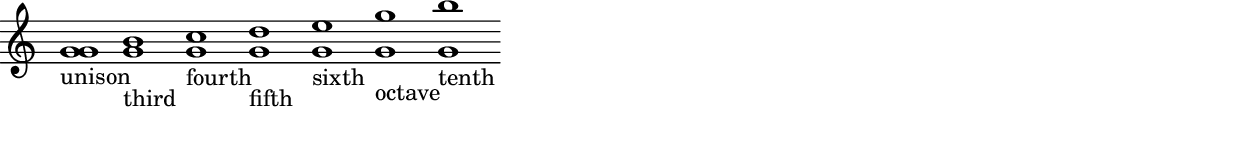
%% Generated by lilypond-book.py
%% Options: [exampleindent=10.16\mm,fragment,indent=0\mm,line-width=13.0\cm,notime,quote,relative=2]
\include "lilypond-book-preamble.ly"


% ****************************************************************
% Start cut-&-pastable-section
% ****************************************************************



\paper {
  indent = 0\mm
  line-width = 13.0\cm
  % offset the left padding, also add 1mm as lilypond creates cropped
  % images with a little space on the right
  line-width = #(- line-width (* mm  3.000000) (* mm 1))
  line-width = 13.0\cm - 2.0 * 10.16\mm
  % offset the left padding, also add 1mm as lilypond creates cropped
  % images with a little space on the right
  line-width = #(- line-width (* mm  3.000000) (* mm 1))
}

\layout {
  
 \context {
   \Score
   timing = ##f
 }
 \context {
   \Staff
   \remove "Time_signature_engraver"
 }
}



\relative c''
{


% ****************************************************************
% ly snippet contents follows:
% ****************************************************************
\sourcefileline 4199
  <g g>1_"unison  " s
  <g b>_"third  " s
  <g c>_"fourth  " s
  <g d'>_"fifth  " s
  <g e'>_"sixth  " s
  <g g'>_"octave  " s
  <g b'>_"tenth" s s



% ****************************************************************
% end ly snippet
% ****************************************************************
}
